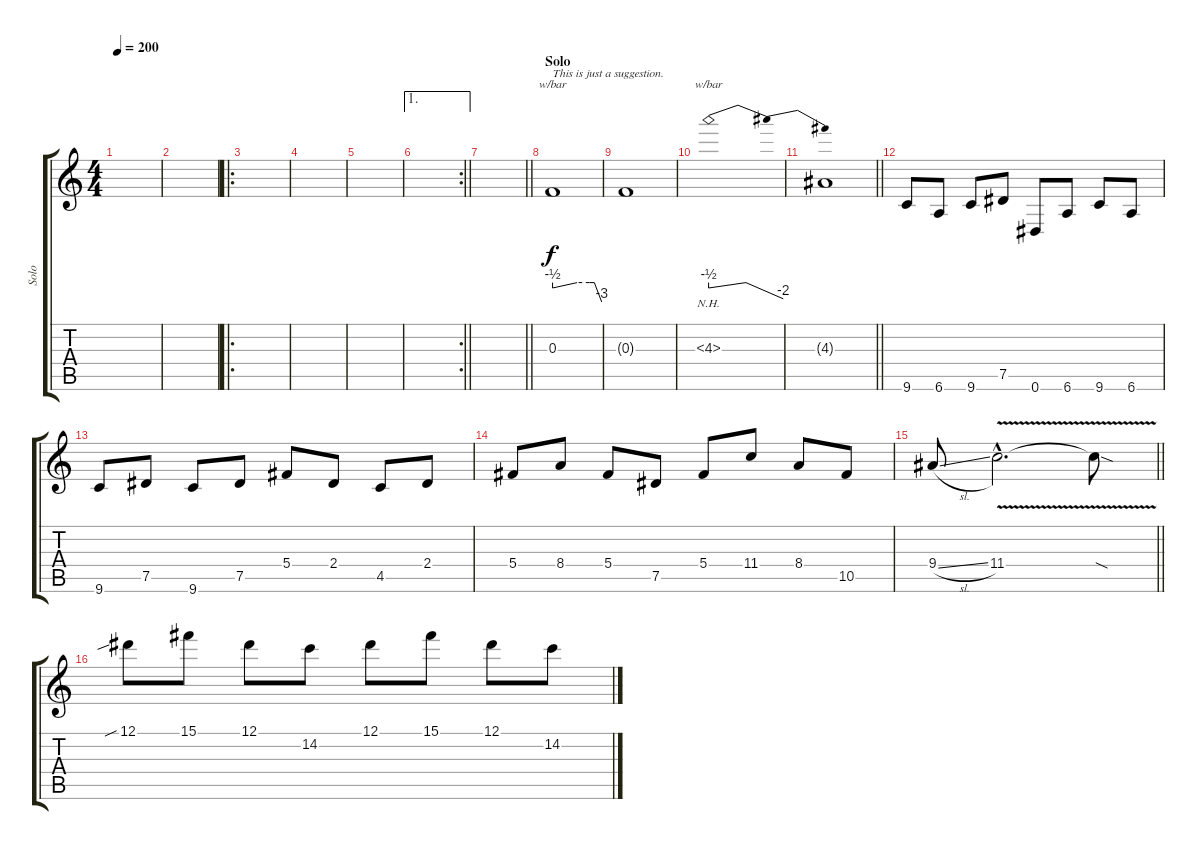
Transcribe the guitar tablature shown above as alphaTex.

\track ("Solo" "Solo") {instrument distortionguitar}
\staff {score tabs}
\tuning (Eb4 Bb3 Gb3 Db3 Ab2 Eb2) {hide}
\ts (4 4)
\tempo 200
\clef g2
\ks c
|
|
\ro
|
|
|
\ae 1
\rc 2
\barLineRight lightlight
|
\barLineRight lightlight
|
\section ("" "Solo")
0.3.1{tbe (custom default 0 -2 30 0 45 0 51 0 60 -12) txt "This is just a suggestion."} |
0.3{t}.1 |
4.3{nh}.1{tbe (dip default 0 -2 30 0 49 0 60 -8)} |
\barLineRight lightlight
4.3{t}.1 |
9.6.8 6.6.8 9.6.8 7.5.8 0.6.8 6.6.8 9.6.8 6.6.8 |
9.6.8 7.5.8 9.6.8 7.5.8 5.4.8 2.4.8 4.5.8 2.4.8 |
5.4.8 8.4.8 5.4.8 7.5.8 5.4.8 11.4.8 8.4.8 10.5.8 |
\barLineRight lightlight
9.4{sl}.8 11.4{v hac}.2{d} 11.4{sod t}.8 |
12.1{sib}.8 15.1.8 12.1.8 14.2.8 12.1.8 15.1.8 12.1.8 14.2.8
